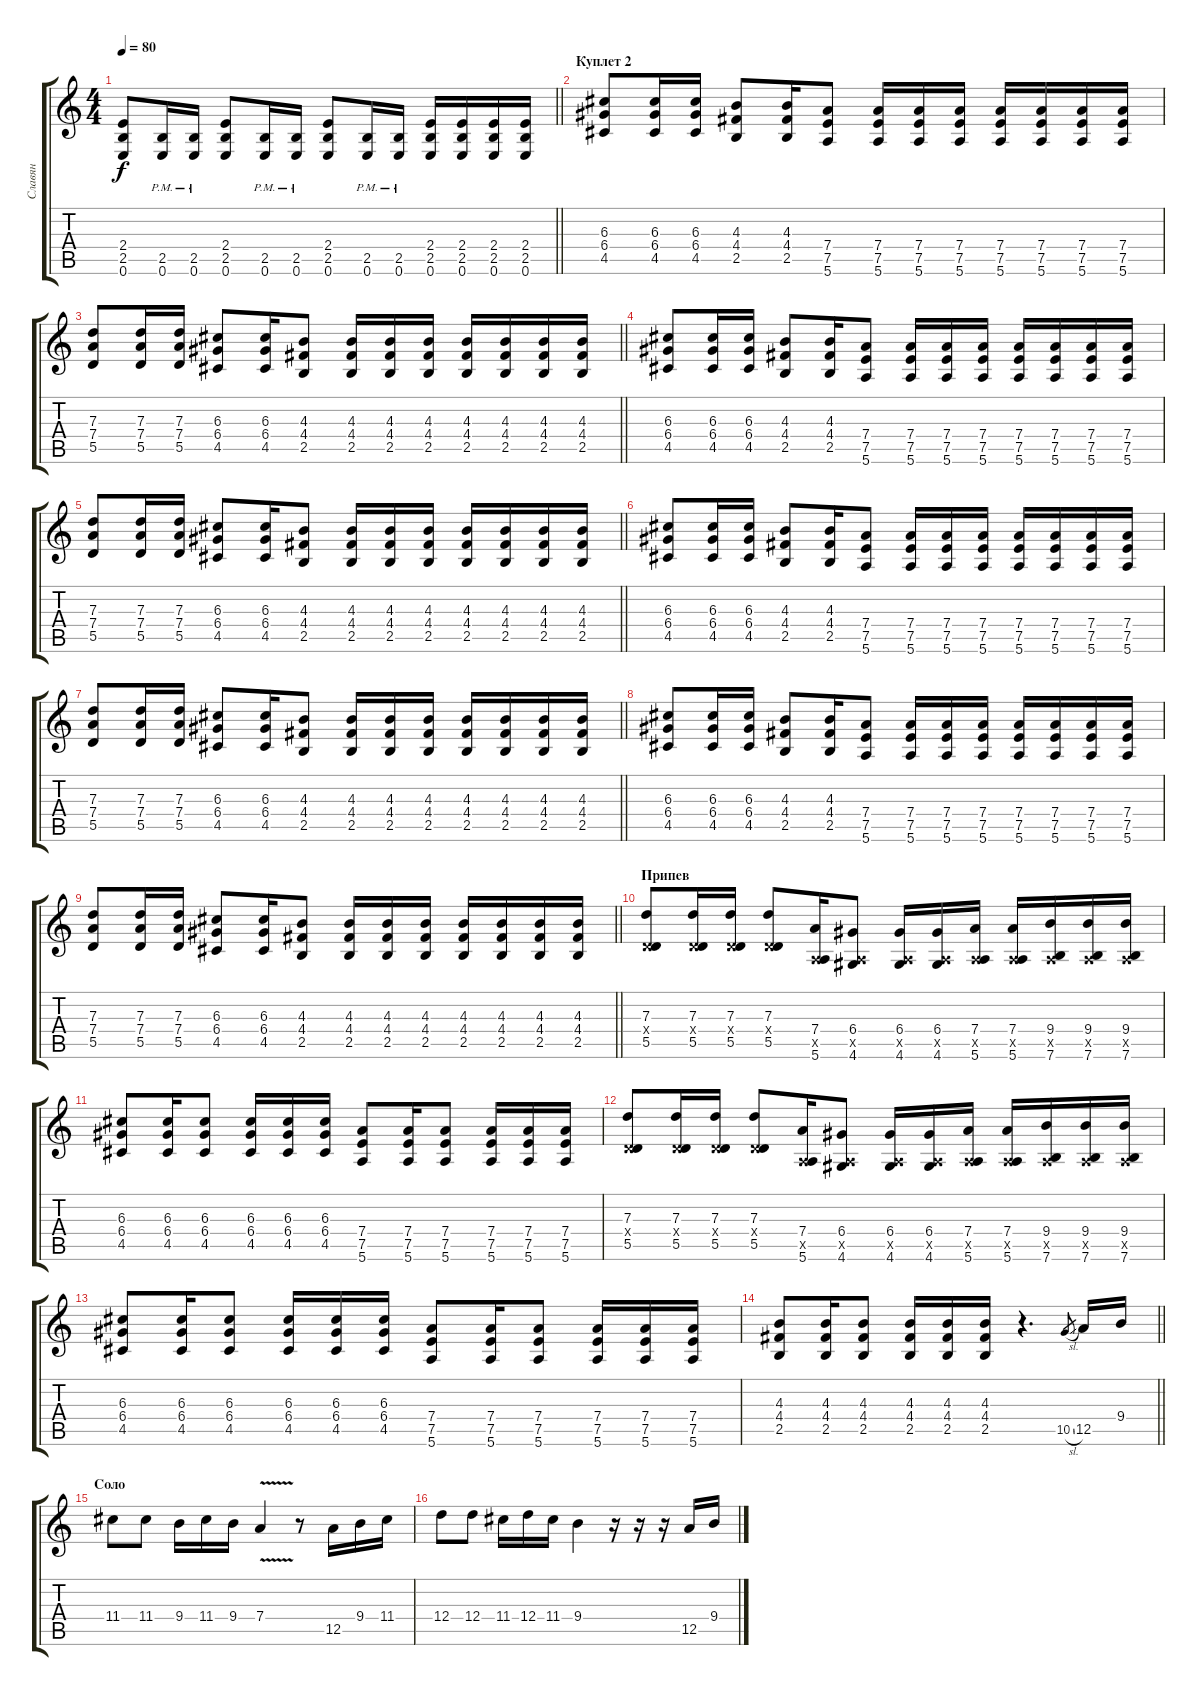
\track ("Славян" "Славян") {instrument distortionguitar}
\staff {score tabs}
\tuning (E4 B3 G3 D3 A2 E2) {hide}
\ts (4 4)
\tempo 80
\clef g2
\barLineRight lightlight
\ks c
(2.4 2.5 0.6).8{dy f} (2.5{pm} 0.6{pm}).16 (2.5{pm} 0.6{pm}).16 (2.4 2.5 0.6).8 (2.5{pm} 0.6{pm}).16 (2.5{pm} 0.6{pm}).16 (2.4 2.5 0.6).8 (2.5{pm} 0.6{pm}).16 (2.5{pm} 0.6{pm}).16 (2.4 2.5 0.6).16 (2.4 2.5 0.6).16 (2.4 2.5 0.6).16 (2.4 2.5 0.6).16 |
\section ("" "Куплет 2")
(6.3 6.4 4.5).8 (6.3 6.4 4.5).16 (6.3 6.4 4.5).16 (4.3 4.4 2.5).8 (4.3 4.4 2.5).16 (7.4 7.5 5.6).8 (7.4 7.5 5.6).16 (7.4 7.5 5.6).16 (7.4 7.5 5.6).16 (7.4 7.5 5.6).16 (7.4 7.5 5.6).16 (7.4 7.5 5.6).16 (7.4 7.5 5.6).16 |
\barLineRight lightlight
(7.3 7.4 5.5).8 (7.3 7.4 5.5).16 (7.3 7.4 5.5).16 (6.3 6.4 4.5).8 (6.3 6.4 4.5).16 (4.3 4.4 2.5).8 (4.3 4.4 2.5).16 (4.3 4.4 2.5).16 (4.3 4.4 2.5).16 (4.3 4.4 2.5).16 (4.3 4.4 2.5).16 (4.3 4.4 2.5).16 (4.3 4.4 2.5).16 |
(6.3 6.4 4.5).8 (6.3 6.4 4.5).16 (6.3 6.4 4.5).16 (4.3 4.4 2.5).8 (4.3 4.4 2.5).16 (7.4 7.5 5.6).8 (7.4 7.5 5.6).16 (7.4 7.5 5.6).16 (7.4 7.5 5.6).16 (7.4 7.5 5.6).16 (7.4 7.5 5.6).16 (7.4 7.5 5.6).16 (7.4 7.5 5.6).16 |
\barLineRight lightlight
(7.3 7.4 5.5).8 (7.3 7.4 5.5).16 (7.3 7.4 5.5).16 (6.3 6.4 4.5).8 (6.3 6.4 4.5).16 (4.3 4.4 2.5).8 (4.3 4.4 2.5).16 (4.3 4.4 2.5).16 (4.3 4.4 2.5).16 (4.3 4.4 2.5).16 (4.3 4.4 2.5).16 (4.3 4.4 2.5).16 (4.3 4.4 2.5).16 |
(6.3 6.4 4.5).8 (6.3 6.4 4.5).16 (6.3 6.4 4.5).16 (4.3 4.4 2.5).8 (4.3 4.4 2.5).16 (7.4 7.5 5.6).8 (7.4 7.5 5.6).16 (7.4 7.5 5.6).16 (7.4 7.5 5.6).16 (7.4 7.5 5.6).16 (7.4 7.5 5.6).16 (7.4 7.5 5.6).16 (7.4 7.5 5.6).16 |
\barLineRight lightlight
(7.3 7.4 5.5).8 (7.3 7.4 5.5).16 (7.3 7.4 5.5).16 (6.3 6.4 4.5).8 (6.3 6.4 4.5).16 (4.3 4.4 2.5).8 (4.3 4.4 2.5).16 (4.3 4.4 2.5).16 (4.3 4.4 2.5).16 (4.3 4.4 2.5).16 (4.3 4.4 2.5).16 (4.3 4.4 2.5).16 (4.3 4.4 2.5).16 |
(6.3 6.4 4.5).8 (6.3 6.4 4.5).16 (6.3 6.4 4.5).16 (4.3 4.4 2.5).8 (4.3 4.4 2.5).16 (7.4 7.5 5.6).8 (7.4 7.5 5.6).16 (7.4 7.5 5.6).16 (7.4 7.5 5.6).16 (7.4 7.5 5.6).16 (7.4 7.5 5.6).16 (7.4 7.5 5.6).16 (7.4 7.5 5.6).16 |
\barLineRight lightlight
(7.3 7.4 5.5).8 (7.3 7.4 5.5).16 (7.3 7.4 5.5).16 (6.3 6.4 4.5).8 (6.3 6.4 4.5).16 (4.3 4.4 2.5).8 (4.3 4.4 2.5).16 (4.3 4.4 2.5).16 (4.3 4.4 2.5).16 (4.3 4.4 2.5).16 (4.3 4.4 2.5).16 (4.3 4.4 2.5).16 (4.3 4.4 2.5).16 |
\section ("" "Припев")
(7.3 0.4{x} 5.5).8 (7.3 0.4{x} 5.5).16 (7.3 0.4{x} 5.5).16 (7.3 0.4{x} 5.5).8 (7.4 0.5{x} 5.6).16 (6.4 0.5{x} 4.6).8 (6.4 0.5{x} 4.6).16 (6.4 0.5{x} 4.6).16 (7.4 0.5{x} 5.6).16 (7.4 0.5{x} 5.6).16 (9.4 0.5{x} 7.6).16 (9.4 0.5{x} 7.6).16 (9.4 0.5{x} 7.6).16 |
(6.3 6.4 4.5).8 (6.3 6.4 4.5).16 (6.3 6.4 4.5).8 (6.3 6.4 4.5).16 (6.3 6.4 4.5).16 (6.3 6.4 4.5).16 (7.4 7.5 5.6).8 (7.4 7.5 5.6).16 (7.4 7.5 5.6).8 (7.4 7.5 5.6).16 (7.4 7.5 5.6).16 (7.4 7.5 5.6).16 |
(7.3 0.4{x} 5.5).8 (7.3 0.4{x} 5.5).16 (7.3 0.4{x} 5.5).16 (7.3 0.4{x} 5.5).8 (7.4 0.5{x} 5.6).16 (6.4 0.5{x} 4.6).8 (6.4 0.5{x} 4.6).16 (6.4 0.5{x} 4.6).16 (7.4 0.5{x} 5.6).16 (7.4 0.5{x} 5.6).16 (9.4 0.5{x} 7.6).16 (9.4 0.5{x} 7.6).16 (9.4 0.5{x} 7.6).16 |
(6.3 6.4 4.5).8 (6.3 6.4 4.5).16 (6.3 6.4 4.5).8 (6.3 6.4 4.5).16 (6.3 6.4 4.5).16 (6.3 6.4 4.5).16 (7.4 7.5 5.6).8 (7.4 7.5 5.6).16 (7.4 7.5 5.6).8 (7.4 7.5 5.6).16 (7.4 7.5 5.6).16 (7.4 7.5 5.6).16 |
\barLineRight lightlight
(4.3 4.4 2.5).8 (4.3 4.4 2.5).16 (4.3 4.4 2.5).8 (4.3 4.4 2.5).16 (4.3 4.4 2.5).16 (4.3 4.4 2.5).16 r.4{d} 10.5{sl}.8{gr} 12.5.16{volume 12} 9.4.16 |
\section ("" "Соло")
11.4.8 11.4.8 9.4.16 11.4.16 9.4.16 7.4{v}.4 r.8 12.5.16 9.4.16 11.4.16 |
12.4.8 12.4.8 11.4.16 12.4.16 11.4.16 9.4.4 r.16 r.16 r.16 12.5.16 9.4.16
